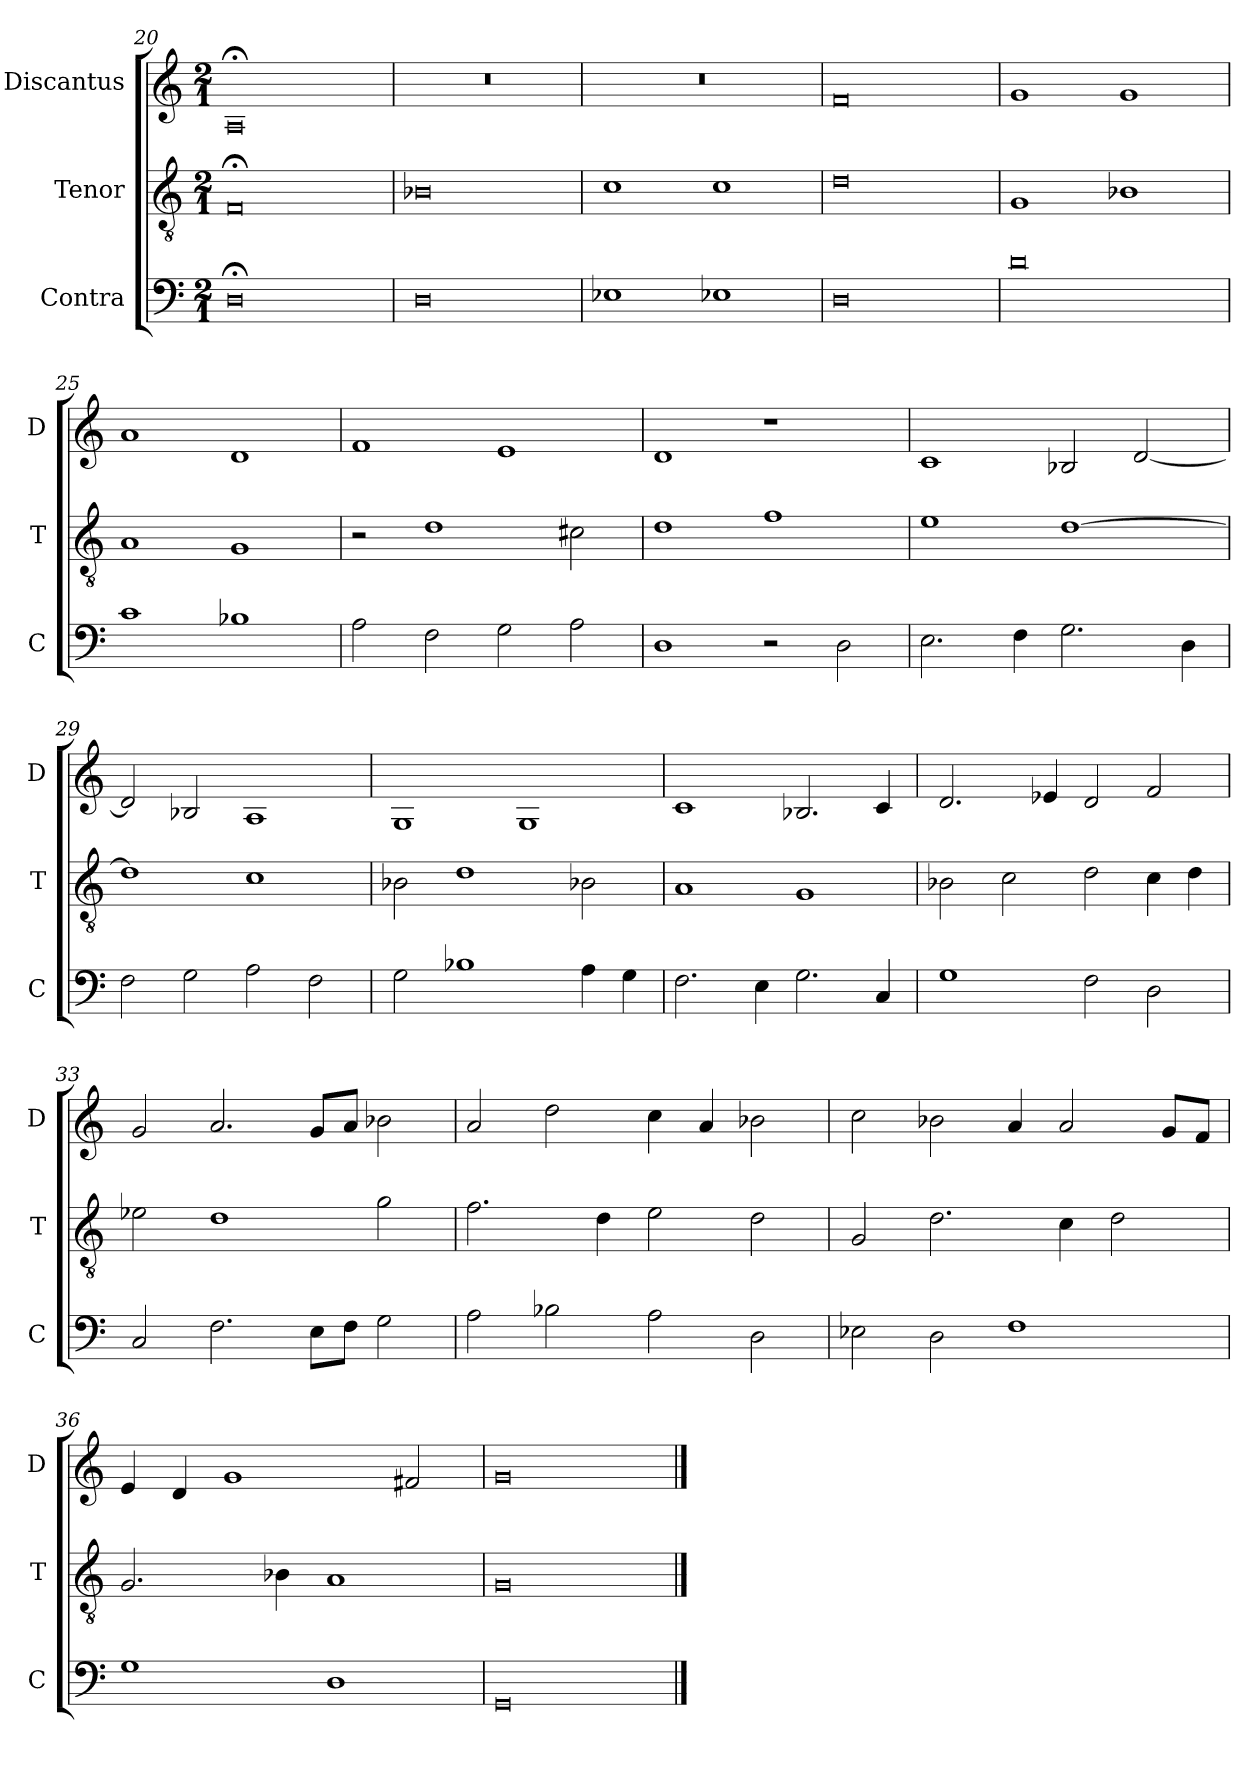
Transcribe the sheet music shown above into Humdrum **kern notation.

**kern	**kern	**kern
*part3	*part2	*part1
*staff3	*staff2	*staff1
*I"Contra	*I"Tenor	*I"Discantus
*I'C	*I'T	*I'D
*clefF4	*clefGv2	*clefG2
*k[]	*k[]	*k[]
*M2/1	*M2/1	*M2/1
=20	=20	=20
0D;<	0F;<	0A;<
=21	=21	=21
0D	0B-X	0r
=22	=22	=22
1E-X	1c	0r
1E-X	1c	.
=23	=23	=23
0D	0d	0f
=24	=24	=24
0d	1G	1g
.	1B-X	1g
=25	=25	=25
1c	1A	1a
1B-X	1G	1d
=26	=26	=26
2A\	2r	1f
2F\	1d	.
2G\	.	1e
2A\	2c#X\	.
=27	=27	=27
1D	1d	1d
2r	1f	1r
2D\	.	.
=28	=28	=28
2.E\	1e	1c
4F\	.	.
2.G\	[1d	2B-X/
.	.	[2d/
4D\	.	.
=29	=29	=29
2F\	1d]	2d/]
2G\	.	2B-X/
2A\	1c	1A
2F\	.	.
=30	=30	=30
2G\	2B-X\	1G
1B-X	1d	.
.	.	1G
4A\	2B-X\	.
4G\	.	.
=31	=31	=31
2.F\	1A	1c
4E\	.	.
2.G\	1G	2.B-X/
4C/	.	4c/
=32	=32	=32
1G	2B-X\	2.d/
.	2c\	.
.	.	4e-X/
2F\	2d\	2d/
2D\	4c\	2f/
.	4d\	.
=33	=33	=33
2C/	2e-X\	2g/
2.F\	1d	2.a/
8E\L	.	8g/L
8F\J	.	8a/J
2G\	2g\	2b-X\
=34	=34	=34
2A\	2.f\	2a/
2B-X\	.	2dd\
.	4d\	.
2A\	2e\	4cc\
.	.	4a/
2D\	2d\	2b-X\
=35	=35	=35
2E-X\	2G/	2cc\
2D\	2.d\	2b-X\
1F	.	4a/
.	4c\	2a/
.	2d\	.
.	.	8g/L
.	.	8f/J
=36	=36	=36
1G	2.G/	4e/
.	.	4d/
.	.	1g
.	4B-X\	.
1D	1A	.
.	.	2f#X/
=37	=37	=37
0GG	0G	0g
==	==	==
*-	*-	*-
